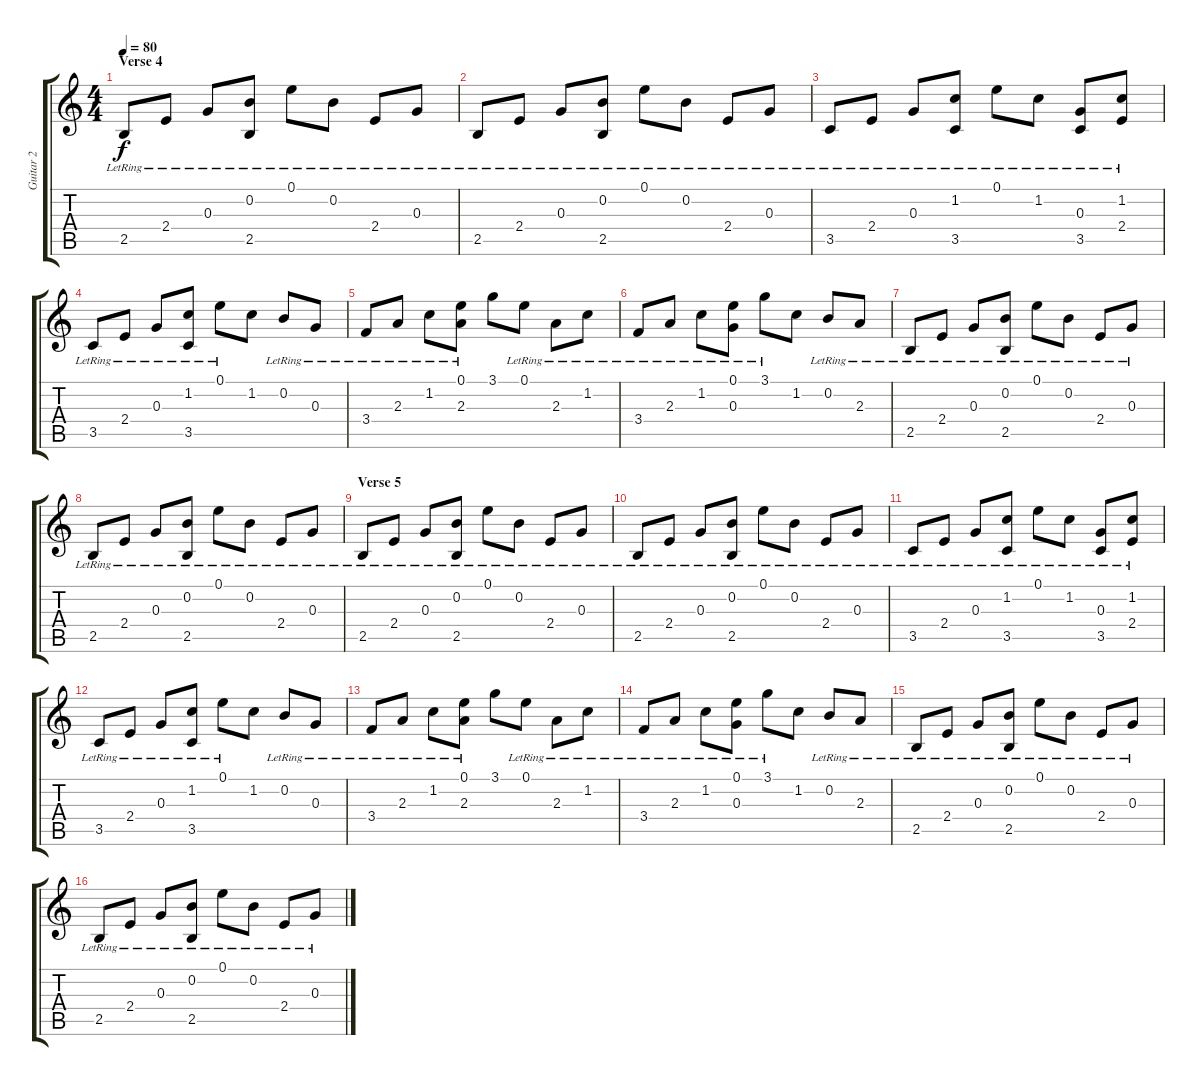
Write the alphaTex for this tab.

\track ("Guitar 2" "Guitar 2") {instrument acousticguitarsteel}
\staff {score tabs}
\tuning (E4 B3 G3 D3 A2 E2) {hide}
\ts (4 4)
\section ("" "Verse 4")
\tempo 80
\clef g2
\ks c
2.5{lr}.8{dy f} 2.4{lr}.8 0.3{lr}.8 (0.2{lr} 2.5{lr}).8 0.1{lr}.8 0.2{lr}.8 2.4{lr}.8 0.3{lr}.8 |
2.5{lr}.8 2.4{lr}.8 0.3{lr}.8 (0.2{lr} 2.5{lr}).8 0.1{lr}.8 0.2{lr}.8 2.4{lr}.8 0.3{lr}.8 |
3.5{lr}.8 2.4{lr}.8 0.3{lr}.8 (1.2{lr} 3.5{lr}).8 0.1{lr}.8 1.2{lr}.8 (0.3{lr} 3.5{lr}).8 (1.2{lr} 2.4{lr}).8 |
3.5{lr}.8 2.4{lr}.8 0.3{lr}.8 (1.2{lr} 3.5{lr}).8 0.1{lr}.8 1.2.8 0.2{lr}.8 0.3{lr}.8 |
3.4{lr}.8 2.3{lr}.8 1.2{lr}.8 (0.1 2.3{lr}).8 3.1.8 0.1{lr}.8 2.3{lr}.8 1.2{lr}.8 |
3.4{lr}.8 2.3{lr}.8 1.2{lr}.8 (0.1 0.3{lr}).8 3.1{lr}.8 1.2.8 0.2{lr}.8 2.3{lr}.8 |
2.5{lr}.8 2.4{lr}.8 0.3{lr}.8 (0.2{lr} 2.5{lr}).8 0.1{lr}.8 0.2{lr}.8 2.4{lr}.8 0.3{lr}.8 |
2.5{lr}.8 2.4{lr}.8 0.3{lr}.8 (0.2{lr} 2.5{lr}).8 0.1{lr}.8 0.2{lr}.8 2.4{lr}.8 0.3{lr}.8 |
\section ("" "Verse 5")
2.5{lr}.8{volume 13} 2.4{lr}.8 0.3{lr}.8 (0.2{lr} 2.5{lr}).8 0.1{lr}.8 0.2{lr}.8 2.4{lr}.8 0.3{lr}.8 |
2.5{lr}.8 2.4{lr}.8 0.3{lr}.8 (0.2{lr} 2.5{lr}).8 0.1{lr}.8 0.2{lr}.8 2.4{lr}.8 0.3{lr}.8 |
3.5{lr}.8 2.4{lr}.8 0.3{lr}.8 (1.2{lr} 3.5{lr}).8 0.1{lr}.8 1.2{lr}.8 (0.3{lr} 3.5{lr}).8 (1.2{lr} 2.4{lr}).8 |
3.5{lr}.8 2.4{lr}.8 0.3{lr}.8 (1.2{lr} 3.5{lr}).8 0.1{lr}.8 1.2.8 0.2{lr}.8 0.3{lr}.8 |
3.4{lr}.8 2.3{lr}.8 1.2{lr}.8 (0.1 2.3{lr}).8 3.1.8 0.1{lr}.8 2.3{lr}.8 1.2{lr}.8 |
3.4{lr}.8 2.3{lr}.8 1.2{lr}.8 (0.1 0.3{lr}).8 3.1{lr}.8 1.2.8 0.2{lr}.8 2.3{lr}.8 |
2.5{lr}.8 2.4{lr}.8 0.3{lr}.8 (0.2{lr} 2.5{lr}).8 0.1{lr}.8 0.2{lr}.8 2.4{lr}.8 0.3{lr}.8 |
2.5{lr}.8 2.4{lr}.8 0.3{lr}.8 (0.2{lr} 2.5{lr}).8 0.1{lr}.8 0.2{lr}.8 2.4{lr}.8 0.3{lr}.8
